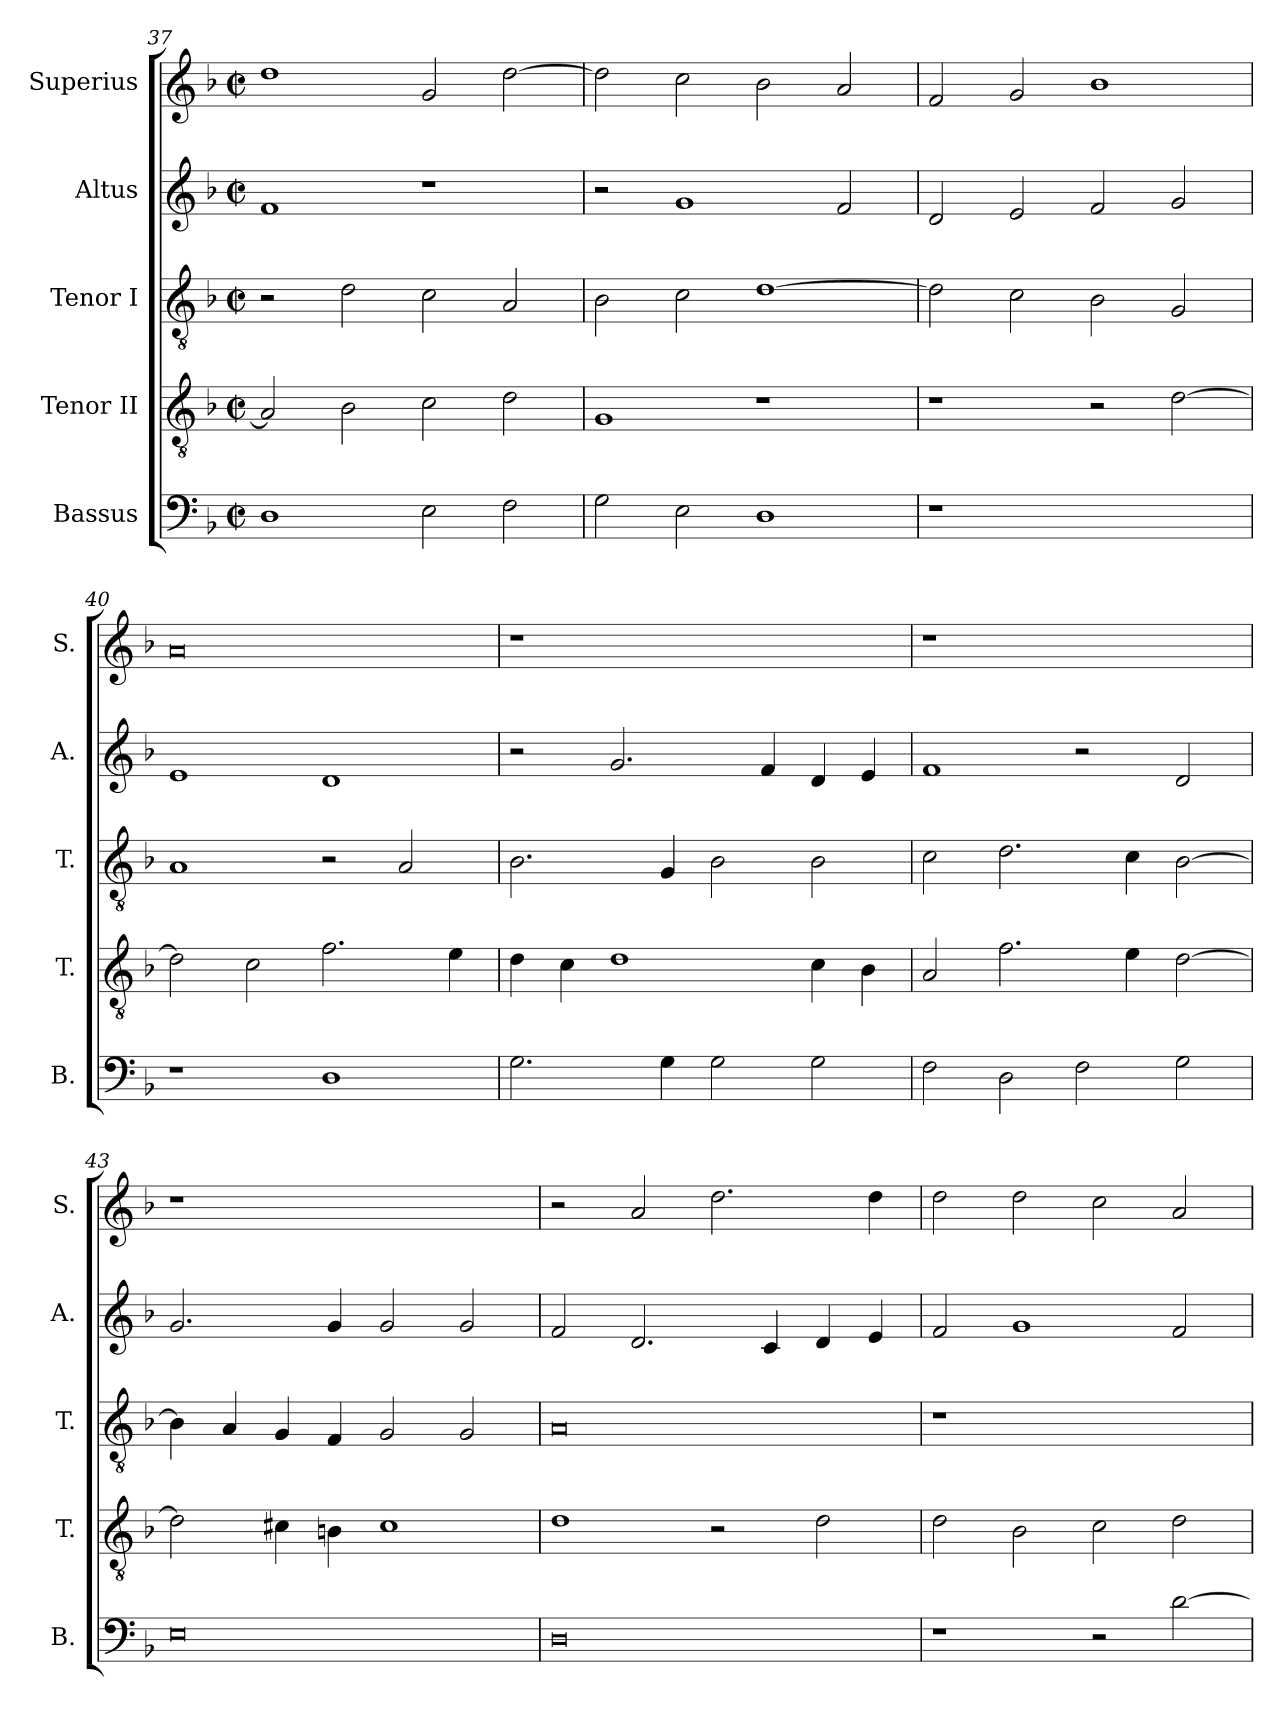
**kern	**kern	**kern	**kern	**kern
*part5	*part4	*part3	*part2	*part1
*staff5	*staff4	*staff3	*staff2	*staff1
*I"Bassus	*I"Tenor II	*I"Tenor I	*I"Altus	*I"Superius
*I'B.	*I'T.	*I'T.	*I'A.	*I'S.
!!LO:LB:g=z
*clefF4	*clefGv2	*clefGv2	*clefG2	*clefG2
*	*ITrd7c12	*ITrd7c12	*	*
*k[b-]	*k[b-]	*k[b-]	*k[b-]	*k[b-]
*F:	*F:	*F:	*F:	*F:
*M2/2	*M2/2	*M2/2	*M2/2	*M2/2
*met(c|)	*met(c|)	*met(c|)	*met(c|)	*met(c|)
=37	=37	=37	=37	=37
1Di	2AAi/]	2r	1fi	1ddi
.	2BB-i\	2Di\	.	.
2Ei\	2Ci\	2Ci\	1r	2gi/
2Fi\	2Di\	2AAi/	.	[>2ddi\
=38	=38	=38	=38	=38
2Gi\	1GGi	2BB-i\	2r	2ddi\]
2Ei\	.	2Ci\	1gi	2cci\
1Di	1r	[>1Di	.	2b-i\
.	.	.	2fi/	2ai/
=39	=39	=39	=39	=39
!LO:N:vis=1	!	!	!	!
1r	1r	2Di\]	2di/	2fi/
.	.	2Ci\	2ei/	2gi/
1ryy	2r	2BB-i\	2fi/	1b-i
.	[>2Di\	2GGi/	2gi/	.
=40	=40	=40	=40	=40
1r	2Di\]	1AAi	1ei	0ai
.	2Ci\	.	.	.
1Di	2.Fi\	2r	1di	.
.	.	2AAi/	.	.
.	4Ei\	.	.	.
=41	=41	=41	=41	=41
!	!	!	!	!LO:N:vis=1
2.Gi\	4Di\	2.BB-i\	2r	1r
.	4Ci\	.	.	.
.	1Di	.	2.gi/	.
4Gi\	.	4GGi/	.	.
2Gi\	.	2BB-i\	.	1ryy
.	.	.	4fi/	.
2Gi\	4Ci\	2BB-i\	4di/	.
.	4BB-i\	.	4ei/	.
!!LO:PB:g=z
=42	=42	=42	=42	=42
!	!	!	!	!LO:N:vis=1
2Fi\	2AAi/	2Ci\	1fi	1r
2Di\	2.Fi\	2.Di\	.	.
2Fi\	.	.	2r	1ryy
.	4Ei\	4Ci\	.	.
2Gi\	[>2Di\	[>2BB-i\	2di/	.
=43	=43	=43	=43	=43
!	!	!	!	!LO:N:vis=1
0Ei	2Di\]	4BB-i\]	2.gi/	1r
.	.	4AAi/	.	.
.	4C#Xi\	4GGi/	.	.
.	4BBni\	4FFi/	4gi/	.
.	1C#i	2GGi/	2gi/	1ryy
.	.	2GGi/	2gi/	.
=44	=44	=44	=44	=44
0Di	1Di	0AAi	2fi/	2r
.	.	.	2.di/	2ai/
.	2r	.	.	2.ddi\
.	.	.	4ci/	.
.	2Di\	.	4di/	.
.	.	.	4ei/	4ddi\
=45	=45	=45	=45	=45
!	!	!LO:N:vis=1	!	!
1r	2Di\	1r	2fi/	2ddi\
.	2BB-i\	.	1gi	2ddi\
2r	2Ci\	1ryy	.	2cci\
[>2di\	2Di\	.	2fi/	2ai/
=	=	=	=	=
*-	*-	*-	*-	*-
